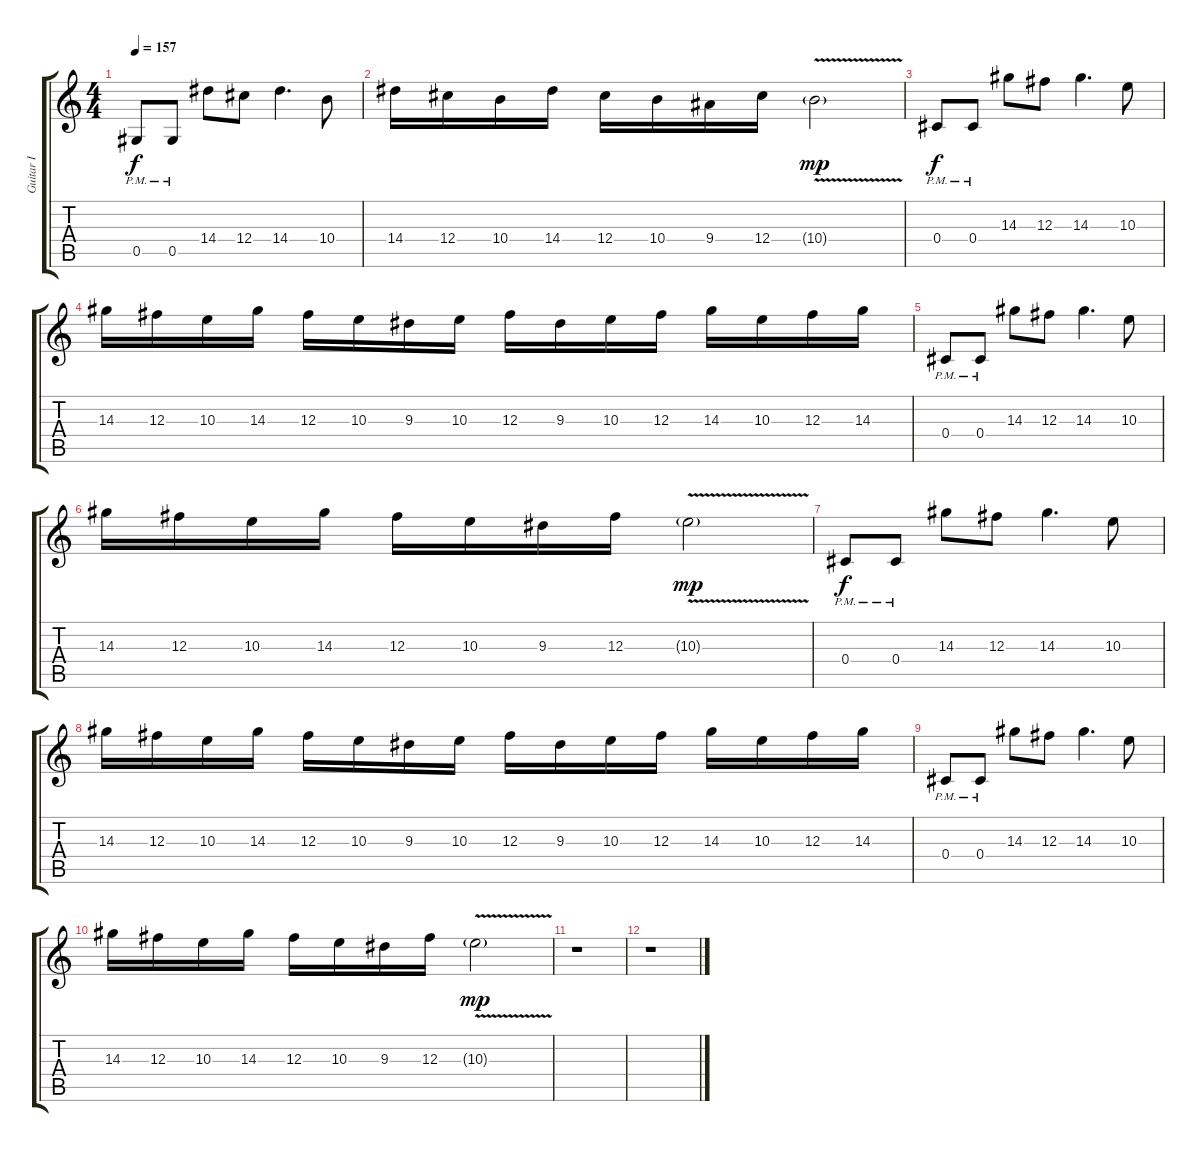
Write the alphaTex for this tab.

\track ("Guitar I" "Guitar I") {instrument overdrivenguitar}
\staff {score tabs}
\tuning (Eb4 Bb3 Gb3 Db3 Ab2 Eb2) {hide}
\ts (4 4)
\tempo 157
\clef g2
\ks c
0.5{pm}.8{dy f} 0.5{pm}.8 14.4.8 12.4.8 14.4.4{d} 10.4.8 |
14.4.16 12.4.16 10.4.16 14.4.16 12.4.16 10.4.16 9.4.16 12.4.16 10.4{v g}.2{dy mp} |
0.4{pm}.8{dy f} 0.4{pm}.8 14.3.8 12.3.8 14.3.4{d} 10.3.8 |
14.3.16 12.3.16 10.3.16 14.3.16 12.3.16 10.3.16 9.3.16 10.3.16 12.3.16 9.3.16 10.3.16 12.3.16 14.3.16 10.3.16 12.3.16 14.3.16 |
0.4{pm}.8 0.4{pm}.8 14.3.8 12.3.8 14.3.4{d} 10.3.8 |
14.3.16 12.3.16 10.3.16 14.3.16 12.3.16 10.3.16 9.3.16 12.3.16 10.3{v g}.2{dy mp} |
0.4{pm}.8{dy f} 0.4{pm}.8 14.3.8 12.3.8 14.3.4{d} 10.3.8 |
14.3.16 12.3.16 10.3.16 14.3.16 12.3.16 10.3.16 9.3.16 10.3.16 12.3.16 9.3.16 10.3.16 12.3.16 14.3.16 10.3.16 12.3.16 14.3.16 |
0.4{pm}.8 0.4{pm}.8 14.3.8 12.3.8 14.3.4{d} 10.3.8 |
14.3.16 12.3.16 10.3.16 14.3.16 12.3.16 10.3.16 9.3.16 12.3.16 10.3{v g}.2{dy mp} |
r.1 |
r.1
